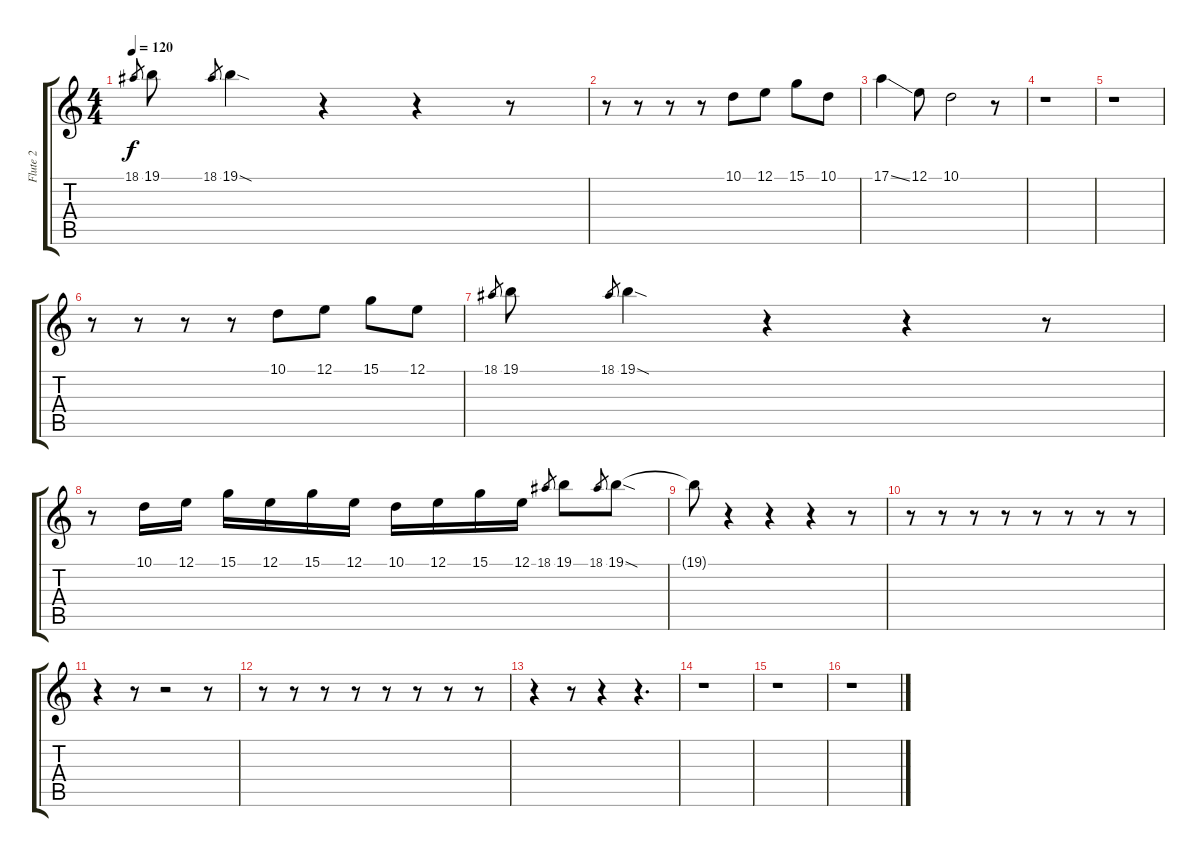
\track ("Flute 2" "Flute 2") {instrument flute}
\staff {score tabs}
\tuning (E4 B3 G3 D3 A2 E2) {hide}
\ts (4 4)
\tempo 120
\clef g2
\ks c
18.1.8{gr dy f} 19.1.8 18.1.8{gr} 19.1{sod}.4 r.4 r.4 r.8 |
r.8 r.8 r.8 r.8 10.1.8 12.1.8 15.1.8 10.1.8 |
17.1{ss}.4 12.1.8 10.1.2 r.8 |
r.1 |
r.1 |
r.8{volume 6} r.8 r.8 r.8 10.1.8 12.1.8 15.1.8 12.1.8 |
18.1.8{gr} 19.1.8 18.1.8{gr} 19.1{sod}.4 r.4 r.4 r.8 |
r.8 10.1.16 12.1.16 15.1.16 12.1.16 15.1.16 12.1.16 10.1.16 12.1.16 15.1.16 12.1.16 18.1.8{gr} 19.1.8 18.1.8{gr} 19.1{sod}.8 |
19.1{t}.8 r.4 r.4 r.4 r.8 |
r.8 r.8 r.8 r.8 r.8 r.8 r.8 r.8 |
r.4 r.8 r.2 r.8 |
r.8 r.8 r.8 r.8{volume 7 instrument flute} r.8 r.8 r.8 r.8 |
r.4 r.8 r.4 r.4{d} |
r.1 |
r.1 |
r.1
